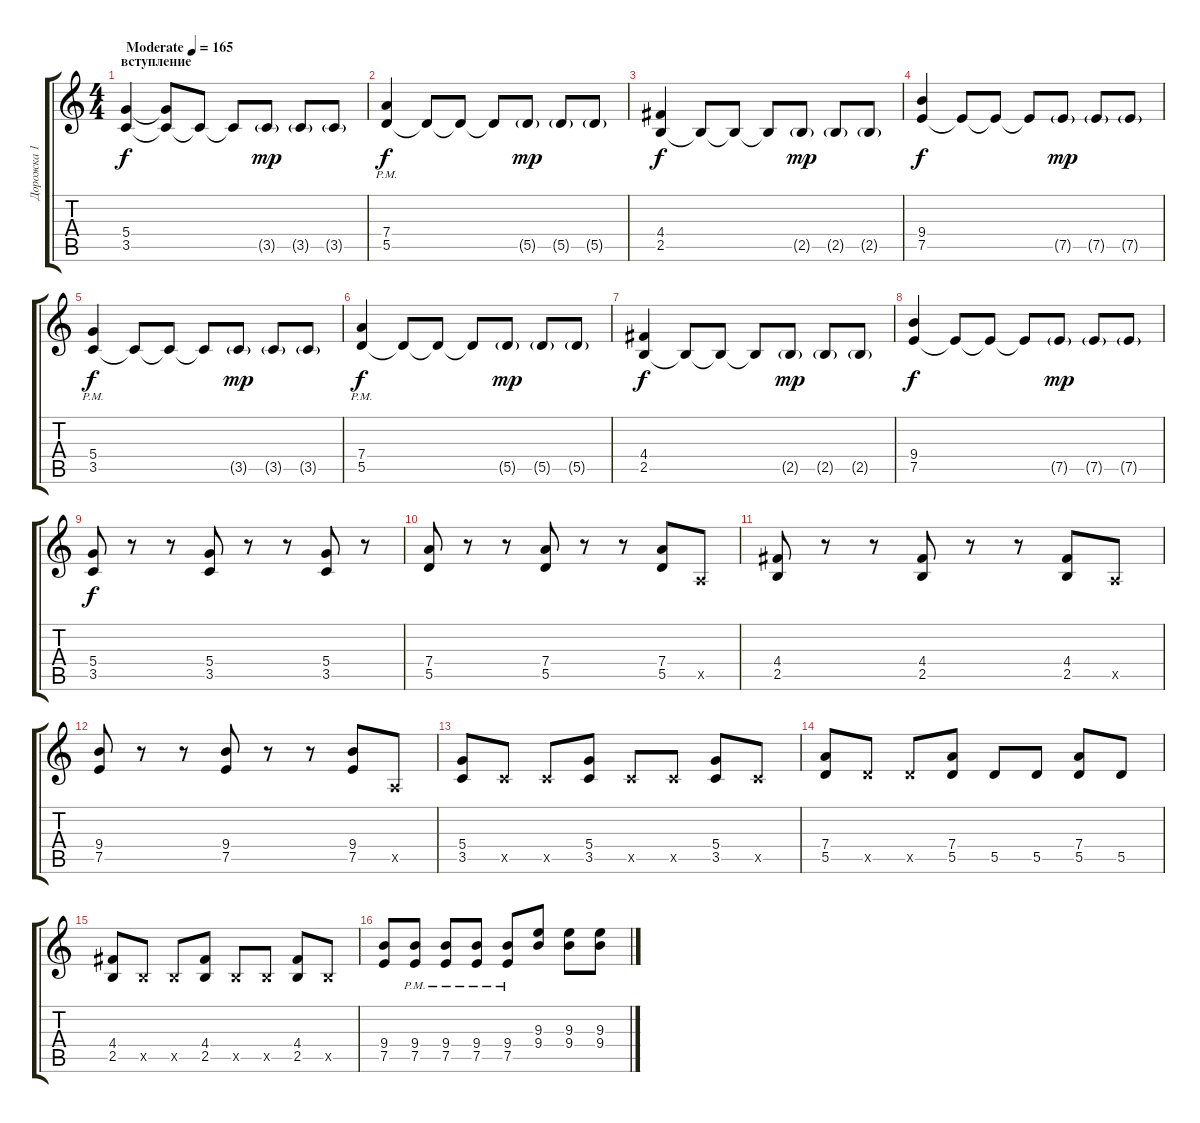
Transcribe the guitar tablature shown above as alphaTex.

\track ("Дорожка 1" "Дорожка 1") {instrument distortionguitar}
\staff {score tabs}
\tuning (E4 B3 G3 D3 A2 E2) {hide}
\ts (4 4)
\section ("" "вступление")
\tempo (165 "Moderate")
\clef g2
\ks c
(5.4 3.5).4{dy f instrument distortionguitar} (5.4{t} 3.5{t}).8 3.5{t}.8 3.5{t}.8 3.5{g}.8{dy mp} 3.5{g}.8 3.5{g}.8 |
(7.4{pm} 5.5).4{dy f} 5.5{t}.8 5.5{t}.8 5.5{t}.8 5.5{g}.8{dy mp} 5.5{g}.8 5.5{g}.8 |
(4.4 2.5).4{dy f} 2.5{t}.8 2.5{t}.8 2.5{t}.8 2.5{g}.8{dy mp} 2.5{g}.8 2.5{g}.8 |
(9.4 7.5).4{dy f} 7.5{t}.8 7.5{t}.8 7.5{t}.8 7.5{g}.8{dy mp} 7.5{g}.8 7.5{g}.8 |
(5.4{pm} 3.5).4{dy f} 3.5{t}.8 3.5{t}.8 3.5{t}.8 3.5{g}.8{dy mp} 3.5{g}.8 3.5{g}.8 |
(7.4{pm} 5.5).4{dy f} 5.5{t}.8 5.5{t}.8 5.5{t}.8 5.5{g}.8{dy mp} 5.5{g}.8 5.5{g}.8 |
(4.4 2.5).4{dy f} 2.5{t}.8 2.5{t}.8 2.5{t}.8 2.5{g}.8{dy mp} 2.5{g}.8 2.5{g}.8 |
(9.4 7.5).4{dy f} 7.5{t}.8 7.5{t}.8 7.5{t}.8 7.5{g}.8{dy mp} 7.5{g}.8 7.5{g}.8 |
(5.4 3.5).8{dy f} r.8 r.8 (5.4 3.5).8 r.8 r.8 (5.4 3.5).8 r.8 |
(7.4 5.5).8 r.8 r.8 (7.4 5.5).8 r.8 r.8 (7.4 5.5).8 0.5{x}.8 |
(4.4 2.5).8 r.8 r.8 (4.4 2.5).8 r.8 r.8 (4.4 2.5).8 0.5{x}.8 |
(9.4 7.5).8 r.8 r.8 (9.4 7.5).8 r.8 r.8 (9.4 7.5).8 0.5{x}.8 |
(5.4 3.5).8 3.5{x}.8 3.5{x}.8 (5.4 3.5).8 3.5{x}.8 3.5{x}.8 (5.4 3.5).8 3.5{x}.8 |
(7.4 5.5).8 5.5{x}.8 5.5{x}.8 (7.4 5.5).8 5.5.8 5.5.8 (7.4 5.5).8 5.5.8 |
(4.4 2.5).8 2.5{x}.8 2.5{x}.8 (4.4 2.5).8 2.5{x}.8 2.5{x}.8 (4.4 2.5).8 2.5{x}.8 |
(9.4 7.5).8 (9.4 7.5{pm}).8 (9.4 7.5{pm}).8 (9.4 7.5{pm}).8 (9.4 7.5{pm}).8 (9.3 9.4).8 (9.3 9.4).8 (9.3 9.4).8
